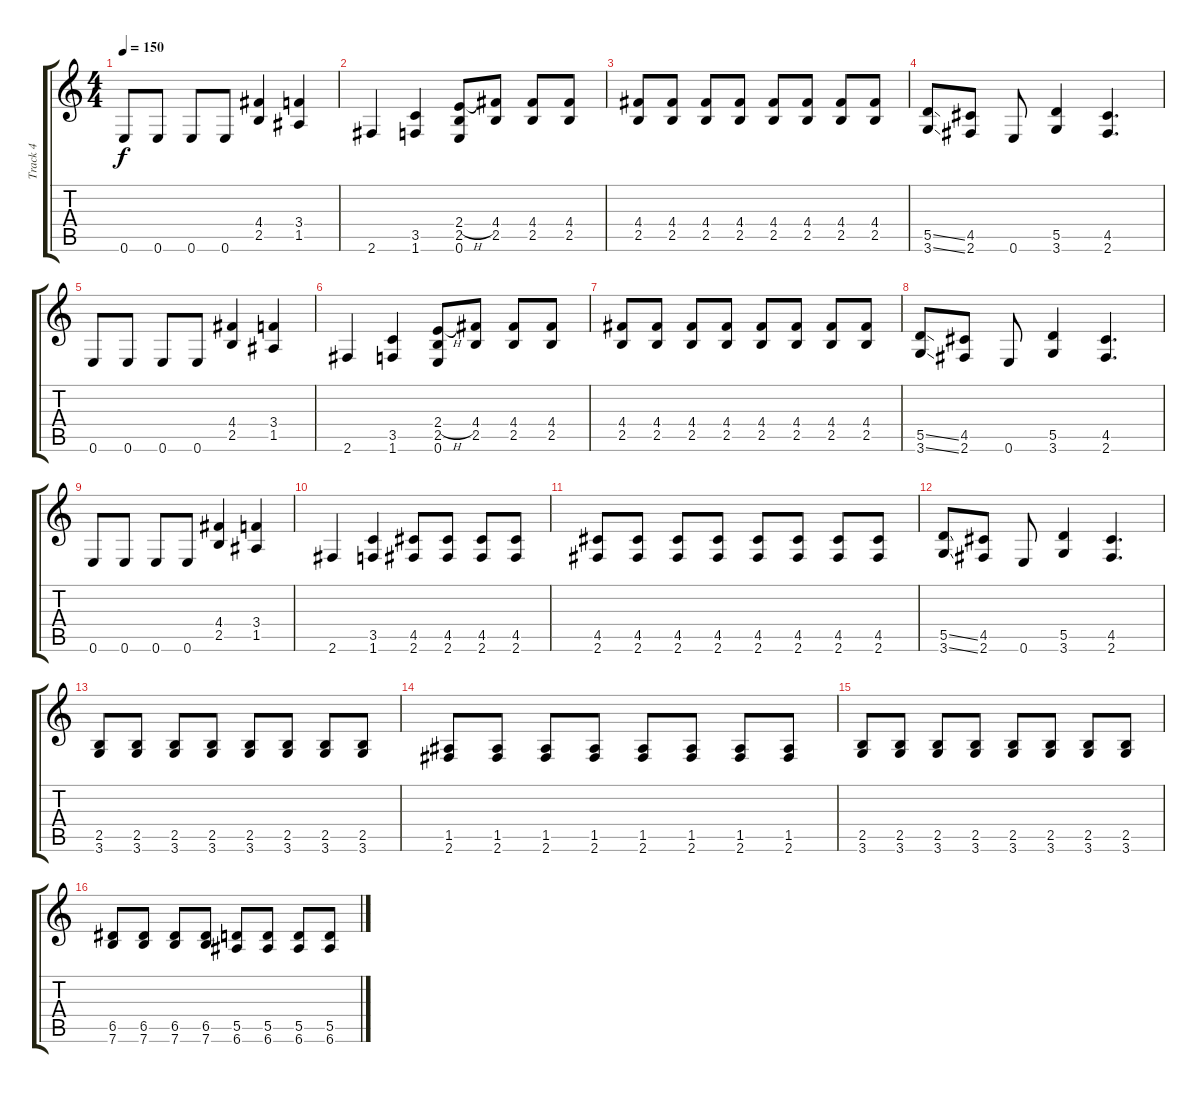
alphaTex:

\track ("Track 4" "Track 4") {instrument overdrivenguitar}
\staff {score tabs}
\tuning (E4 B3 G3 D3 A2 E2) {hide}
\ts (4 4)
\tempo 150
\clef g2
\ks c
0.6.8{dy f} 0.6.8 0.6.8 0.6.8 (4.4 2.5).4 (3.4 1.5).4 |
2.6.4 (3.5 1.6).4 (2.4{h} 2.5 0.6).8 (4.4 2.5).8 (4.4 2.5).8 (4.4 2.5).8 |
(4.4 2.5).8 (4.4 2.5).8 (4.4 2.5).8 (4.4 2.5).8 (4.4 2.5).8 (4.4 2.5).8 (4.4 2.5).8 (4.4 2.5).8 |
(5.5{ss} 3.6{ss}).8 (4.5 2.6).8 0.6.8 (5.5 3.6).4 (4.5 2.6).4{d} |
0.6.8 0.6.8 0.6.8 0.6.8 (4.4 2.5).4 (3.4 1.5).4 |
2.6.4 (3.5 1.6).4 (2.4{h} 2.5 0.6).8 (4.4 2.5).8 (4.4 2.5).8 (4.4 2.5).8 |
(4.4 2.5).8 (4.4 2.5).8 (4.4 2.5).8 (4.4 2.5).8 (4.4 2.5).8 (4.4 2.5).8 (4.4 2.5).8 (4.4 2.5).8 |
(5.5{ss} 3.6{ss}).8 (4.5 2.6).8 0.6.8 (5.5 3.6).4 (4.5 2.6).4{d} |
0.6.8 0.6.8 0.6.8 0.6.8 (4.4 2.5).4 (3.4 1.5).4 |
2.6.4 (3.5 1.6).4 (4.5 2.6).8 (4.5 2.6).8 (4.5 2.6).8 (4.5 2.6).8 |
(4.5 2.6).8 (4.5 2.6).8 (4.5 2.6).8 (4.5 2.6).8 (4.5 2.6).8 (4.5 2.6).8 (4.5 2.6).8 (4.5 2.6).8 |
(5.5{ss} 3.6{ss}).8 (4.5 2.6).8 0.6.8 (5.5 3.6).4 (4.5 2.6).4{d} |
(2.5 3.6).8 (2.5 3.6).8 (2.5 3.6).8 (2.5 3.6).8 (2.5 3.6).8 (2.5 3.6).8 (2.5 3.6).8 (2.5 3.6).8 |
(1.5 2.6).8 (1.5 2.6).8 (1.5 2.6).8 (1.5 2.6).8 (1.5 2.6).8 (1.5 2.6).8 (1.5 2.6).8 (1.5 2.6).8 |
(2.5 3.6).8 (2.5 3.6).8 (2.5 3.6).8 (2.5 3.6).8 (2.5 3.6).8 (2.5 3.6).8 (2.5 3.6).8 (2.5 3.6).8 |
(6.5 7.6).8 (6.5 7.6).8 (6.5 7.6).8 (6.5 7.6).8 (5.5 6.6).8 (5.5 6.6).8 (5.5 6.6).8 (5.5 6.6).8
